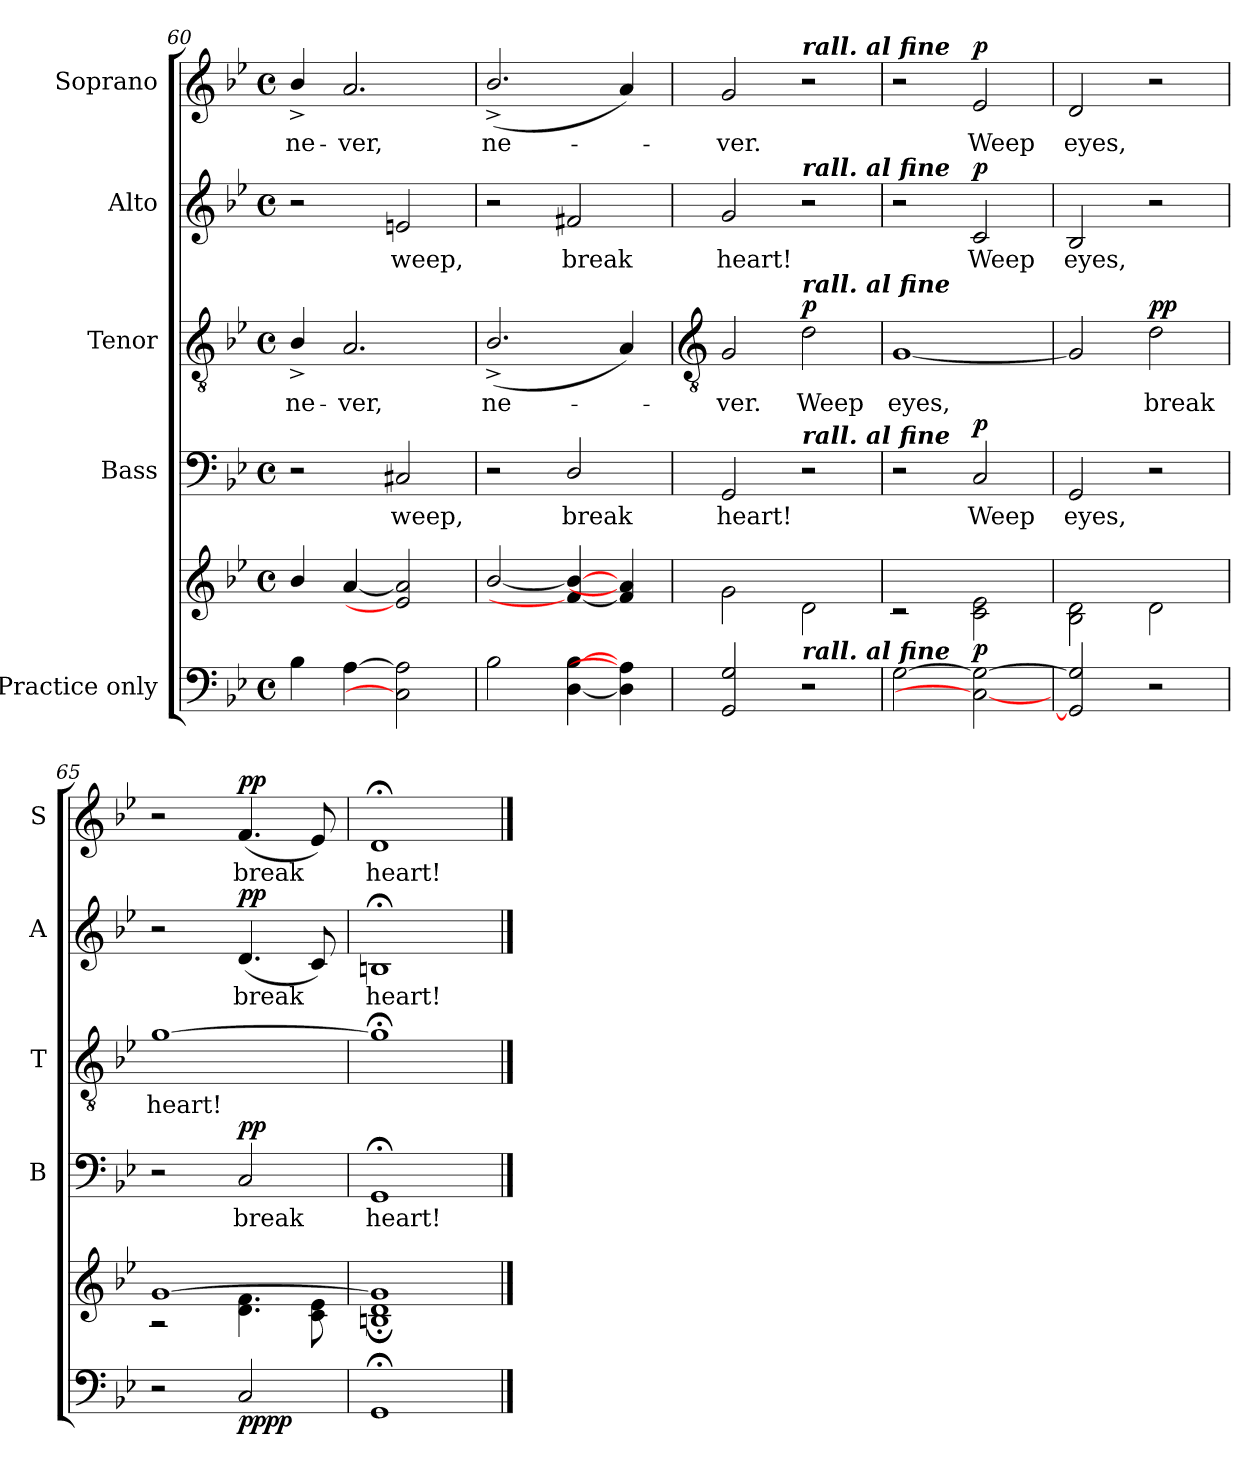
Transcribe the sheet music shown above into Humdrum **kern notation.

**kern	**kern	**dynam	**kern	**text	**dynam	**kern	**text	**dynam	**kern	**text	**dynam	**kern	**text	**dynam
*part5	*part5	*part5	*part4	*part4	*part4	*part3	*part3	*part3	*part2	*part2	*part2	*part1	*part1	*part1
*staff6	*staff5	*staff5/6	*staff4	*staff4	*staff4	*staff3	*staff3	*staff3	*staff2	*staff2	*staff2	*staff1	*staff1	*staff1
*I"Practice only	*	*	*I"Bass	*	*	*I"Tenor	*	*	*I"Alto	*	*	*I"Soprano	*	*
*	*	*	*I'B	*	*	*I'T	*	*	*I'A	*	*	*I'S	*	*
*clefF4	*clefG2	*	*clefF4	*	*	*clefGv2	*	*	*clefG2	*	*	*clefG2	*	*
*k[b-e-]	*k[b-e-]	*	*k[b-e-]	*	*	*k[b-e-]	*	*	*k[b-e-]	*	*	*k[b-e-]	*	*
*B-:	*B-:	*	*B-:	*	*	*B-:	*	*	*B-:	*	*	*B-:	*	*
*M4/4	*M4/4	*	*M4/4	*	*	*M4/4	*	*	*M4/4	*	*	*M4/4	*	*
*met(c)	*met(c)	*	*met(c)	*	*	*met(c)	*	*	*met(c)	*	*	*met(c)	*	*
=60	=60	=60	=60	=60	=60	=60	=60	=60	=60	=60	=60	=60	=60	=60
!	!	!	!	!	!	!	!LO:LY:b	!	!	!	!	!	!LO:LY:b	!
4B-	4b-/	.	2r	.	.	4B-^/	ne-	.	2r	.	.	4b-^/	ne-	.
!	!	!	!	!	!	!	!LO:LY:b	!	!	!	!	!	!LO:LY:b	!
[4A	[4a	.	.	.	.	2.A	-ver,	.	.	.	.	2.a	-ver,	.
!	!	!	!	!LO:LY:b	!	!	!	!	!	!LO:LY:b	!	!	!	!
2C#] 2A]	2e] 2a]	.	2C#X	weep,	.	.	.	.	2en	weep,	.	.	.	.
=61	=61	=61	=61	=61	=61	=61	=61	=61	=61	=61	=61	=61	=61	=61
!	!	!	!	!	!	!	!LO:LY:b	!	!	!	!	!	!LO:LY:b	!
2B-	[2b-/	.	2r	.	.	(<2.B-^/	ne-	.	2r	.	.	(<2.b-^/	ne-	.
!	!	!	!	!LO:LY:b	!	!	!	!	!	!LO:LY:b	!	!	!	!
[4D\ [4B-\	4f#/_ 4b-/_	.	2D/	break	.	.	.	.	2f#X	break	.	.	.	.
4D] 4A]	4f#] 4a]	.	.	.	.	4A)	.	.	.	.	.	4a)	.	.
!!LO:LB:g=z
=62	=62	=62	=62	=62	=62	=62	=62	=62	=62	=62	=62	=62	=62	=62
*	*	*	*	*	*	*clefGv2	*	*	*	*	*	*	*	*
*	*^	*	*	*	*	*	*	*	*	*	*	*	*	*
!	!	!	!	!	!LO:LY:b	!	!	!LO:LY:b	!	!	!LO:LY:b	!	!	!LO:LY:b	!
2GG 2G	1ryy	2g	.	2GG	heart!	.	2G	ver.	.	2g	heart!	.	2g	ver.	.
!	!	!	!	!	!	!	!	!	!	!	!	!	!LO:TX:a:Bi:t=rall. al fine	!	!
!	!	!	!	!	!	!	!	!	!	!LO:TX:a:Bi:t=rall. al fine	!	!	!	!	!
!	!	!	!	!	!	!	!LO:TX:a:Bi:t=rall. al fine	!	!	!	!	!	!	!	!
!	!	!	!	!LO:TX:a:Bi:t=rall. al fine	!	!	!	!	!	!	!	!	!	!	!
!LO:TX:a:Bi:t=rall. al fine	!	!	!	!	!	!	!	!	!	!	!	!	!	!	!
!	!	!	!	!	!	!	!	!LO:LY:b	!LO:DY:b	!	!	!	!	!	!
2r	.	2d	.	2r	.	.	2d	Weep	p	2r	.	.	2r	.	.
=63	=63	=63	=63	=63	=63	=63	=63	=63	=63	=63	=63	=63	=63	=63	=63
!	!	!	!	!	!	!	!	!LO:LY:b	!	!	!	!	!	!	!
[2G	1ryy	2r	.	2r	.	.	[1G	eyes,	.	2r	.	.	2r	.	.
!	!	!	!LO:DY:b	!	!LO:LY:b	!LO:DY:b	!	!	!	!	!LO:LY:b	!LO:DY:b	!	!LO:LY:b	!LO:DY:b
2C_ 2G_	.	2c 2e-	p	2C	Weep	p	.	.	.	2c	Weep	p	2e-	Weep	p
=64	=64	=64	=64	=64	=64	=64	=64	=64	=64	=64	=64	=64	=64	=64	=64
!	!	!	!	!	!LO:LY:b	!	!	!	!	!	!LO:LY:b	!	!	!LO:LY:b	!
2GG] 2G]	1ryy	2B- 2d	.	2GG	eyes,	.	2G]	.	.	2B-	eyes,	.	2d	eyes,	.
!	!	!	!	!	!	!	!	!LO:LY:b	!LO:DY:b	!	!	!	!	!	!
2r	.	2d	.	2r	.	.	2d	break	pp	2r	.	.	2r	.	.
=65	=65	=65	=65	=65	=65	=65	=65	=65	=65	=65	=65	=65	=65	=65	=65
!	!	!	!	!	!	!	!	!LO:LY:b	!	!	!	!	!	!	!
2r	[1g/	2r	.	2r	.	.	[1g	heart!	.	2r	.	.	2r	.	.
!	!	!	!LO:DY:b=2	!	!LO:LY:b	!	!	!	!	!	!LO:LY:b	!	!	!LO:LY:b	!
!	!	!	!LO:DY:n=1:b	!	!	!LO:DY:b	!	!	!	!	!	!LO:DY:b	!	!	!LO:DY:b
2C	.	4.d\ 4.f\	pp pp	2C	break	pp	.	.	.	(<4.d	break	pp	(<4.f	break	pp
.	.	8c\ 8e-\	.	.	.	.	.	.	.	8c)	.	.	8e-)	.	.
=66	=66	=66	=66	=66	=66	=66	=66	=66	=66	=66	=66	=66	=66	=66	=66
!	!	!	!	!	!LO:LY:b	!	!	!	!	!	!LO:LY:b	!	!	!LO:LY:b	!
1GG;<	1g/]	1Bn;< 1d;<	.	1GG;<	heart!	.	1g;<]	.	.	1Bn;<	heart!	.	1d;<	heart!	.
*	*v	*v	*	*	*	*	*	*	*	*	*	*	*	*	*
==	==	==	==	==	==	==	==	==	==	==	==	==	==	==
*-	*-	*-	*-	*-	*-	*-	*-	*-	*-	*-	*-	*-	*-	*-
